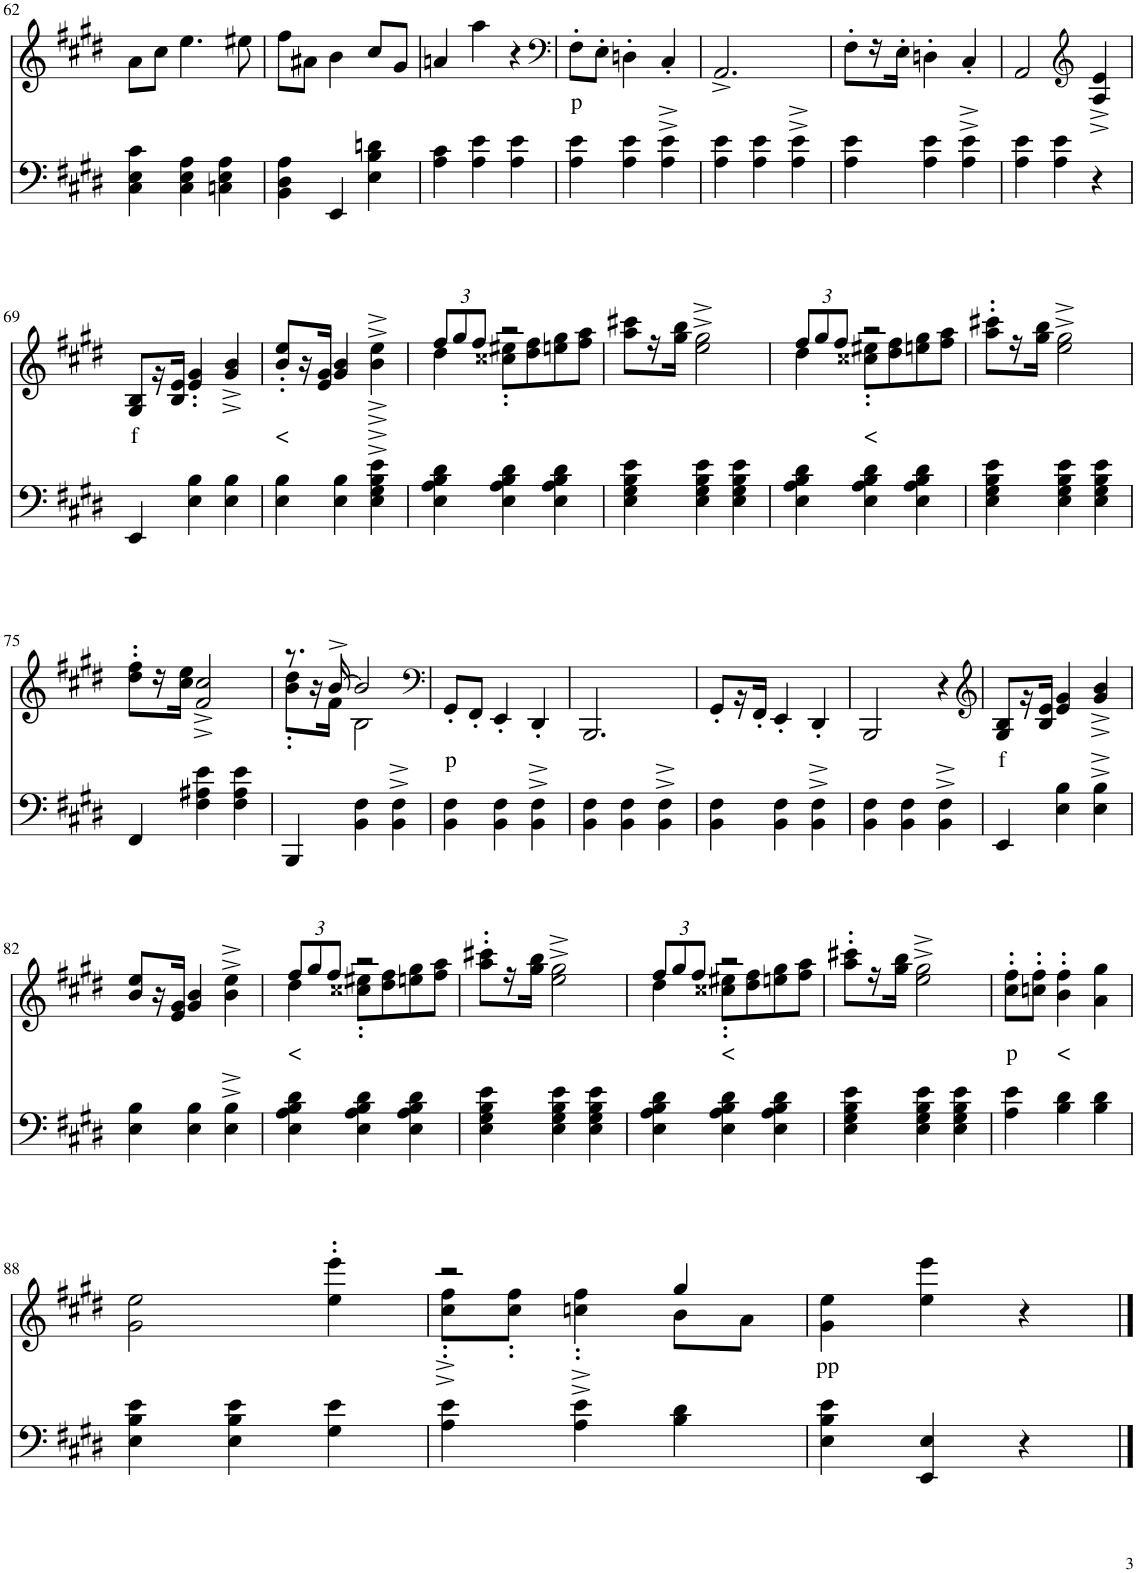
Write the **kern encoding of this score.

**kern	**kern	**text
*part2	*part1	*part1
*staff2	*staff1	*staff1
*I"piano	*I"piano	*
*I'Pno	*I'Pno	*
!!LO:PB:g=z
*clefF4	*clefF4	*
*k[f#c#g#d#]	*k[f#c#g#d#]	*
*E:	*E:	*
*M3/4	*M3/4	*
=62	=62	=62
4C#\ 4E\ 4c#\	8a\L	.
.	8cc#\J	.
4C#\ 4E\ 4A\	4.ee\	.
4Cn\ 4E\ 4A\	.	.
.	8ee#X\	.
=63	=63	=63
4BB\ 4D#\ 4A\	8ff#\L	.
.	8a#X\J	.
4EE/	4b\	.
4E\ 4B\ 4dn\	8cc#/L	.
.	8g#/J	.
=64	=64	=64
4A\ 4c#\	4an/	.
4A\ 4e\	4aa\	.
4A\ 4e\	4r	.
=65	=65	=65
*	*clefF4	*
!	!	!LO:LY:b
4A\ 4e\	8F#'\L	p
.	8E'\J	.
4A\ 4e\	4Dn'\	.
4A\^ 4e\^	4C#'/	.
=66	=66	=66
4A\ 4e\	2.AA^/	.
4A\ 4e\	.	.
4A\^ 4e\^	.	.
=67	=67	=67
4A\ 4e\	8F#'\L	.
.	16r	.
.	16E'\JJ	.
4A\ 4e\	4Dn'\	.
4A\^ 4e\^	4C#'/	.
=68	=68	=68
4A\ 4e\	2AA/	.
4A\ 4e\	.	.
*	*clefG2	*
4r	4A/^ 4e/^	.
!!LO:LB:g=z
=69	=69	=69
!	!	!LO:LY:b
4EE/	8G#/ 8B/L	f
.	16r	.
.	16B/ 16e/JJ	.
4E\ 4B\	4e/' 4g#/'	.
4E\ 4B\	4g#/^ 4b/^	.
=70	=70	=70
!	!	!LO:LY:b
4E\ 4B\	8b/' 8ee/'L	<
.	16r	.
.	16e/ 16g#/JJ	.
4E\ 4B\	4g#/ 4b/	.
4E\^ 4G#\^ 4B\^ 4e\^	4b\^ 4ee\^	.
=71	=71	=71
*	*Xbrackettup	*
*	*^	*
4E\ 4A\ 4B\ 4d#\	12ff#/L	4dd#\	.
.	12gg#/	.	.
.	12ff#/J	.	.
4E\ 4A\ 4B\ 4d#\	2r	8cc##X\' 8ee#X\'L	.
.	.	8dd#\ 8ff#\	.
4E\ 4A\ 4B\ 4d#\	.	8een\ 8gg#\	.
.	.	8ff#\ 8aa\J	.
*	*v	*v	*
=72	=72	=72
4E\ 4G#\ 4B\ 4e\	8aa\ 8ccc#X\L	.
.	16r	.
.	16gg#\ 16bb\JJ	.
4E\ 4G#\ 4B\ 4e\	2ee\^ 2gg#\^	.
4E\ 4G#\ 4B\ 4e\	.	.
=73	=73	=73
*	*^	*
4E\ 4A\ 4B\ 4d#\	12ff#/L	4dd#\	.
.	12gg#/	.	.
.	12ff#/J	.	.
!	!	!	!LO:LY:b
4E\ 4A\ 4B\ 4d#\	2r	8cc##X\' 8ee#X\'L	<
.	.	8dd#\ 8ff#\	.
4E\ 4A\ 4B\ 4d#\	.	8een\ 8gg#\	.
.	.	8ff#\ 8aa\J	.
*	*v	*v	*
=74	=74	=74
4E\ 4G#\ 4B\ 4e\	8aa\' 8ccc#X\'L	.
.	16r	.
.	16gg#\ 16bb\JJ	.
4E\ 4G#\ 4B\ 4e\	2ee\^ 2gg#\^	.
4E\ 4G#\ 4B\ 4e\	.	.
!!LO:LB:g=z
=75	=75	=75
4FF#/	8dd#\' 8ff#\'L	.
.	16r	.
.	16cc#\ 16ee\JJ	.
4F#\ 4A#X\ 4e\	2f#/^ 2cc#/^	.
4F#\ 4A#\ 4e\	.	.
=76	=76	=76
*	*^	*
4BBB/	8.r	8b\' 8dd#\'L	.
.	.	16r	.
.	[16b^/	16f#\JJ	.
4BB\ 4F#\	2b/]	2B\	.
4BB\^ 4F#\^	.	.	.
*	*v	*v	*
=77	=77	=77
*	*clefF4	*
!	!	!LO:LY:b
4BB\ 4F#\	8GG#'/L	p
.	8FF#'/J	.
4BB\ 4F#\	4EE'/	.
4BB\^ 4F#\^	4DD#'/	.
=78	=78	=78
4BB\ 4F#\	2.BBB/	.
4BB\ 4F#\	.	.
4BB\^ 4F#\^	.	.
=79	=79	=79
4BB\ 4F#\	8GG#'/L	.
.	16r	.
.	16FF#'/JJ	.
4BB\ 4F#\	4EE'/	.
4BB\^ 4F#\^	4DD#'/	.
=80	=80	=80
4BB\ 4F#\	2BBB/	.
4BB\ 4F#\	.	.
4BB\^ 4F#\^	4r	.
=81	=81	=81
*	*clefG2	*
!	!	!LO:LY:b
4EE/	8G#/ 8B/L	f
.	16r	.
.	16B/ 16e/JJ	.
4E\ 4B\	4e/ 4g#/	.
4E\^ 4B\^	4g#/^ 4b/^	.
!!LO:LB:g=z
=82	=82	=82
4E\ 4B\	8b/ 8ee/L	.
.	16r	.
.	16e/ 16g#/JJ	.
4E\ 4B\	4g#/ 4b/	.
4E\^ 4B\^	4b\^ 4ee\^	.
=83	=83	=83
*	*^	*
!	!	!	!LO:LY:b
4E\ 4A\ 4B\ 4d#\	12ff#/L	4dd#\	<
.	12gg#/	.	.
.	12ff#/J	.	.
4E\ 4A\ 4B\ 4d#\	2r	8cc##X\' 8ee#X\'L	.
.	.	8dd#\ 8ff#\	.
4E\ 4A\ 4B\ 4d#\	.	8een\ 8gg#\	.
.	.	8ff#\ 8aa\J	.
*	*v	*v	*
=84	=84	=84
4E\ 4G#\ 4B\ 4e\	8aa\' 8ccc#X\'L	.
.	16r	.
.	16gg#\ 16bb\JJ	.
4E\ 4G#\ 4B\ 4e\	2ee\^ 2gg#\^	.
4E\ 4G#\ 4B\ 4e\	.	.
=85	=85	=85
*	*^	*
4E\ 4A\ 4B\ 4d#\	12ff#/L	4dd#\	.
.	12gg#/	.	.
.	12ff#/J	.	.
!	!	!	!LO:LY:b
4E\ 4A\ 4B\ 4d#\	2r	8cc##X\' 8ee#X\'L	<
.	.	8dd#\ 8ff#\	.
4E\ 4A\ 4B\ 4d#\	.	8een\ 8gg#\	.
.	.	8ff#\ 8aa\J	.
*	*v	*v	*
=86	=86	=86
4E\ 4G#\ 4B\ 4e\	8aa\' 8ccc#X\'L	.
.	16r	.
.	16gg#\ 16bb\JJ	.
4E\ 4G#\ 4B\ 4e\	2ee\^ 2gg#\^	.
4E\ 4G#\ 4B\ 4e\	.	.
=87	=87	=87
!	!	!LO:LY:b
4A\ 4e\	8cc#\' 8ff#\'L	p
.	8ccn\' 8ff#\'J	.
!	!	!LO:LY:b
4B\ 4d#\	4b\' 4ff#\'	<
4B\ 4d#\	4a\ 4gg#\	.
!!LO:LB:g=z
=88	=88	=88
4E\ 4B\ 4e\	2g#\ 2ee\	.
4E\ 4B\ 4e\	.	.
4G#\ 4e\	4ee\' 4eee\'	.
=89	=89	=89
*	*^	*
4A\ 4e\	2r	8cc#\'^ 8ff#\'^L	.
.	.	8cc#\' 8ff#\'J	.
4A\^ 4e\^	.	4ccn\' 4ff#\'	.
4B\ 4d#\	4gg#/	8b\L	.
.	.	8a\J	.
=90	=90	=90	=90
!	!	!	!LO:LY:b
*	*v	*v	*
4E\ 4B\ 4e\	4g#\ 4ee\	pp
4EE/ 4E/	4ee\ 4eee\	.
4r	4r	.
==	==	==
*-	*-	*-
